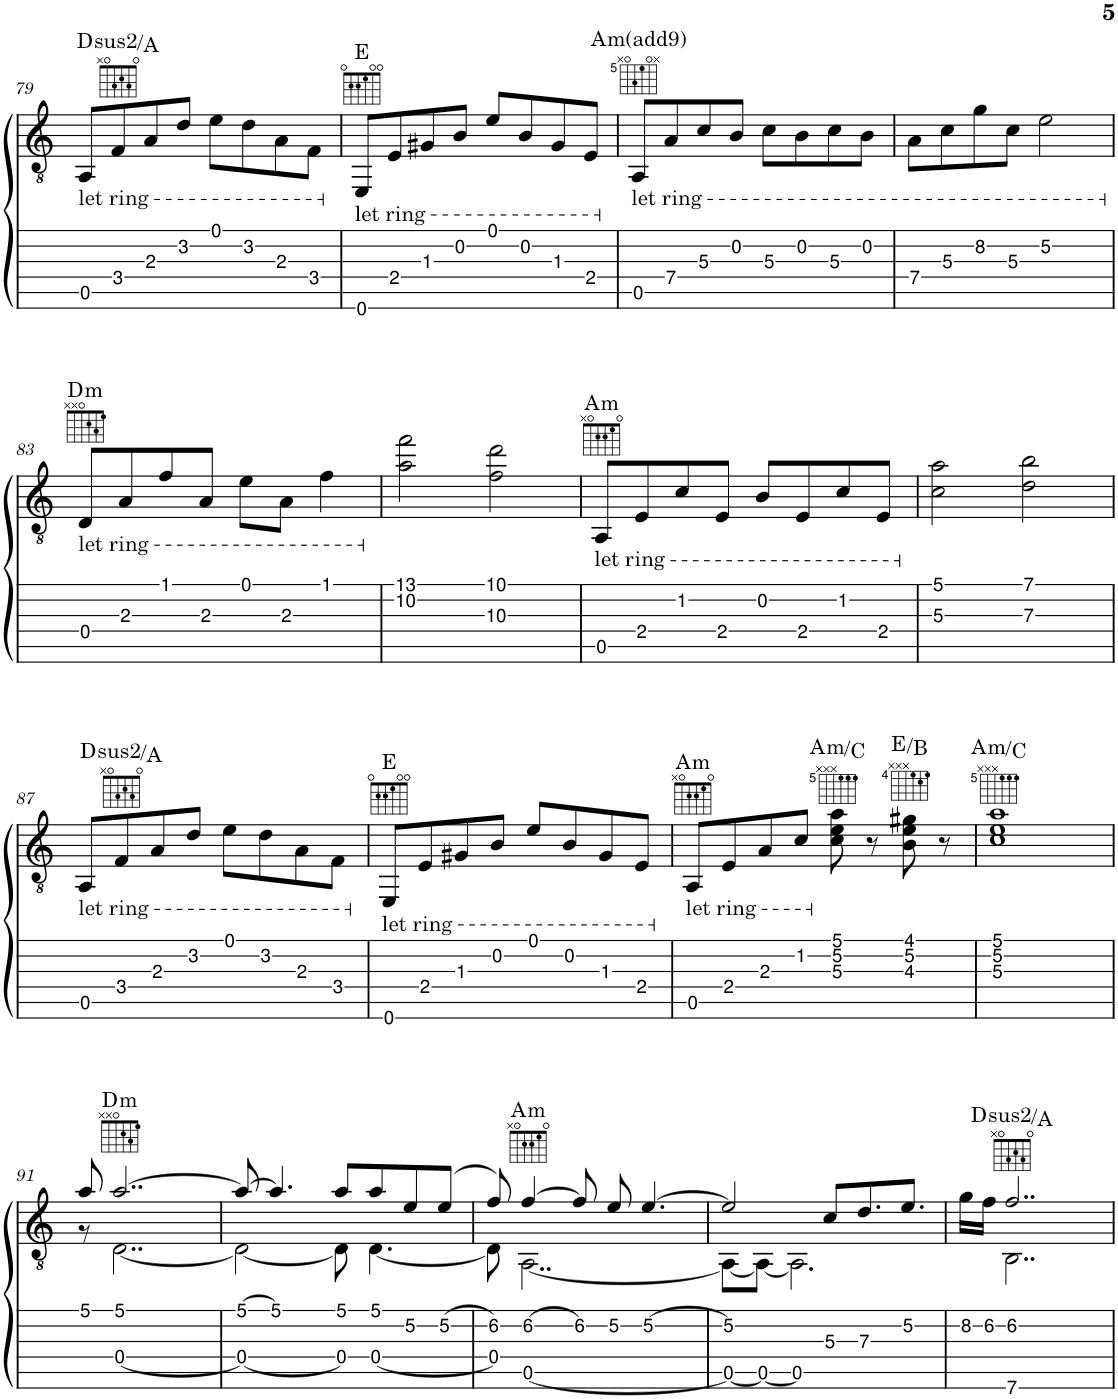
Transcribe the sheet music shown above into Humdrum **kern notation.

**kern	**kern	**harte
*part1	*part1	*part1
*staff2	*staff1	*
*I"Classical Guitar	*	*
*I'Guit.	*	*
!!LO:PB:g=z
*	*clefGv2	*
*k[]	*k[]	*
*M4/4	*M4/4	*
=79	=79	=79
!	!LO:TX:b:t=let ring	!
8AAL	8AA/L	.
!	!	!LO:H:kt=2
8FJ	8F/	D:(1,2,5)/5
8AL	8A/	.
8dJ	8d/J	.
8eL	8e\L	.
8dJ	8d\	.
8AL	8A\	.
8FJ	8F\J	.
=80	=80	=80
!	!LO:TX:b:t=let ring	!
8EEL	8EE/L	E:maj
8EJ	8E/	.
8G#L	8G#X/	.
8BJ	8B/J	.
8eL	8e/L	.
8BJ	8B/	.
8G#L	8G#/	.
8EJ	8E/J	.
=81	=81	=81
!	!LO:TX:b:t=let ring	!LO:H:kt=m
8AAL	8AA/L	A:min(9)
8AJ	8A/	.
8cL	8c/	.
8BJ	8B/J	.
8cL	8c\L	.
8BJ	8B\	.
8cL	8c\	.
8BJ	8B\J	.
=82	=82	=82
8AL	8A\L	.
8cJ	8c\	.
8gL	8g\	.
8cJ	8c\J	.
2e	2e\	.
!!LO:LB:g=z
=83	=83	=83
!	!LO:TX:b:t=let ring	!LO:H:kt=m
8DL	8D/L	D:min
8AJ	8A/	.
8fL	8f/	.
8AJ	8A/J	.
8eL	8e\L	.
8AJ	8A\J	.
4f	4f\	.
=84	=84	=84
2a 2ff	2a\ 2ff\	.
2f 2dd	2f\ 2dd\	.
=85	=85	=85
!	!LO:TX:b:t=let ring	!LO:H:kt=m
8AAL	8AA/L	A:min
8EJ	8E/	.
8cL	8c/	.
8EJ	8E/J	.
8BL	8B/L	.
8EJ	8E/	.
8cL	8c/	.
8EJ	8E/J	.
=86	=86	=86
2c 2a	2c\ 2a\	.
2d 2b	2d\ 2b\	.
!!LO:LB:g=z
=87	=87	=87
!	!LO:TX:b:t=let ring	!
8AAL	8AA/L	.
!	!	!LO:H:kt=2
8FJ	8F/	D:(1,2,5)/5
8AL	8A/	.
8dJ	8d/J	.
8eL	8e\L	.
8dJ	8d\	.
8AL	8A\	.
8FJ	8F\J	.
=88	=88	=88
!	!LO:TX:b:t=let ring	!
8EEL	8EE/L	E:maj
8EJ	8E/	.
8G#XL	8G#X/	.
8BJ	8B/J	.
8eL	8e/L	.
8BJ	8B/	.
8G#L	8G#/	.
8EJ	8E/J	.
=89	=89	=89
!	!LO:TX:b:t=let ring	!LO:H:kt=m
8AAL	8AA/L	A:min
8EJ	8E/	.
8AL	8A/	.
8cJ	8c/J	.
!	!	!LO:H:kt=m
8c 8e 8a	8c\ 8e\ 8a\	A:min/b3
8r	8r	.
8B 8e 8g#	8B\ 8e\ 8g#X\	E:maj/5
8r	8r	.
=90	=90	=90
!	!	!LO:H:kt=m
1c 1e 1a	1c 1e 1a	A:min/b3
!!LO:LB:g=z
=91	=91	=91
*^	*^	*
8a	8r	8a/	8r	.
!	!	!	!	!LO:H:kt=m
2..a	[2..D	[2..a/	[2..D\	D:min
=92	=92	=92	=92	=92
[8a	2D_	8a/_	2D\_	.
4.a]	.	4.a/]	.	.
8aL	8D]	8a/L	8D\]	.
8aJ	[4.D	8a/	[4.D\	.
8eL	.	8e/	.	.
8eJ	.	(8e/J	.	.
=93	=93	=93	=93	=93
8f	8D]	8f/)	8D\]	.
!	!	!	!	!LO:H:kt=m
[4f	[2..AA	[4f/	[2..AA\	A:min
8f]	.	8f/]	.	.
8e	.	8e/	.	.
[4.e	.	[4.e/	.	.
=94	=94	=94	=94	=94
2e]	8AAL_	2e/]	8AA\L_	.
.	8AAJ_	.	8AA\J_	.
.	2.AA]	.	2.AA\]	.
8cL	.	8c/L	.	.
8.dJ	.	8.d/	.	.
8.eJ	.	8.e/J	.	.
=95	=95	=95	=95	=95
16gLL	8ryy	16g\LL	8ryy	.
16fJJ	.	16f\JJ	.	.
!	!	!	!	!LO:H:kt=2
2..f	2..BB	2..f/	2..BB\	D:(1,2,5)/5
*v	*v	*	*	*
*	*v	*v	*
=	=	=
*-	*-	*-
